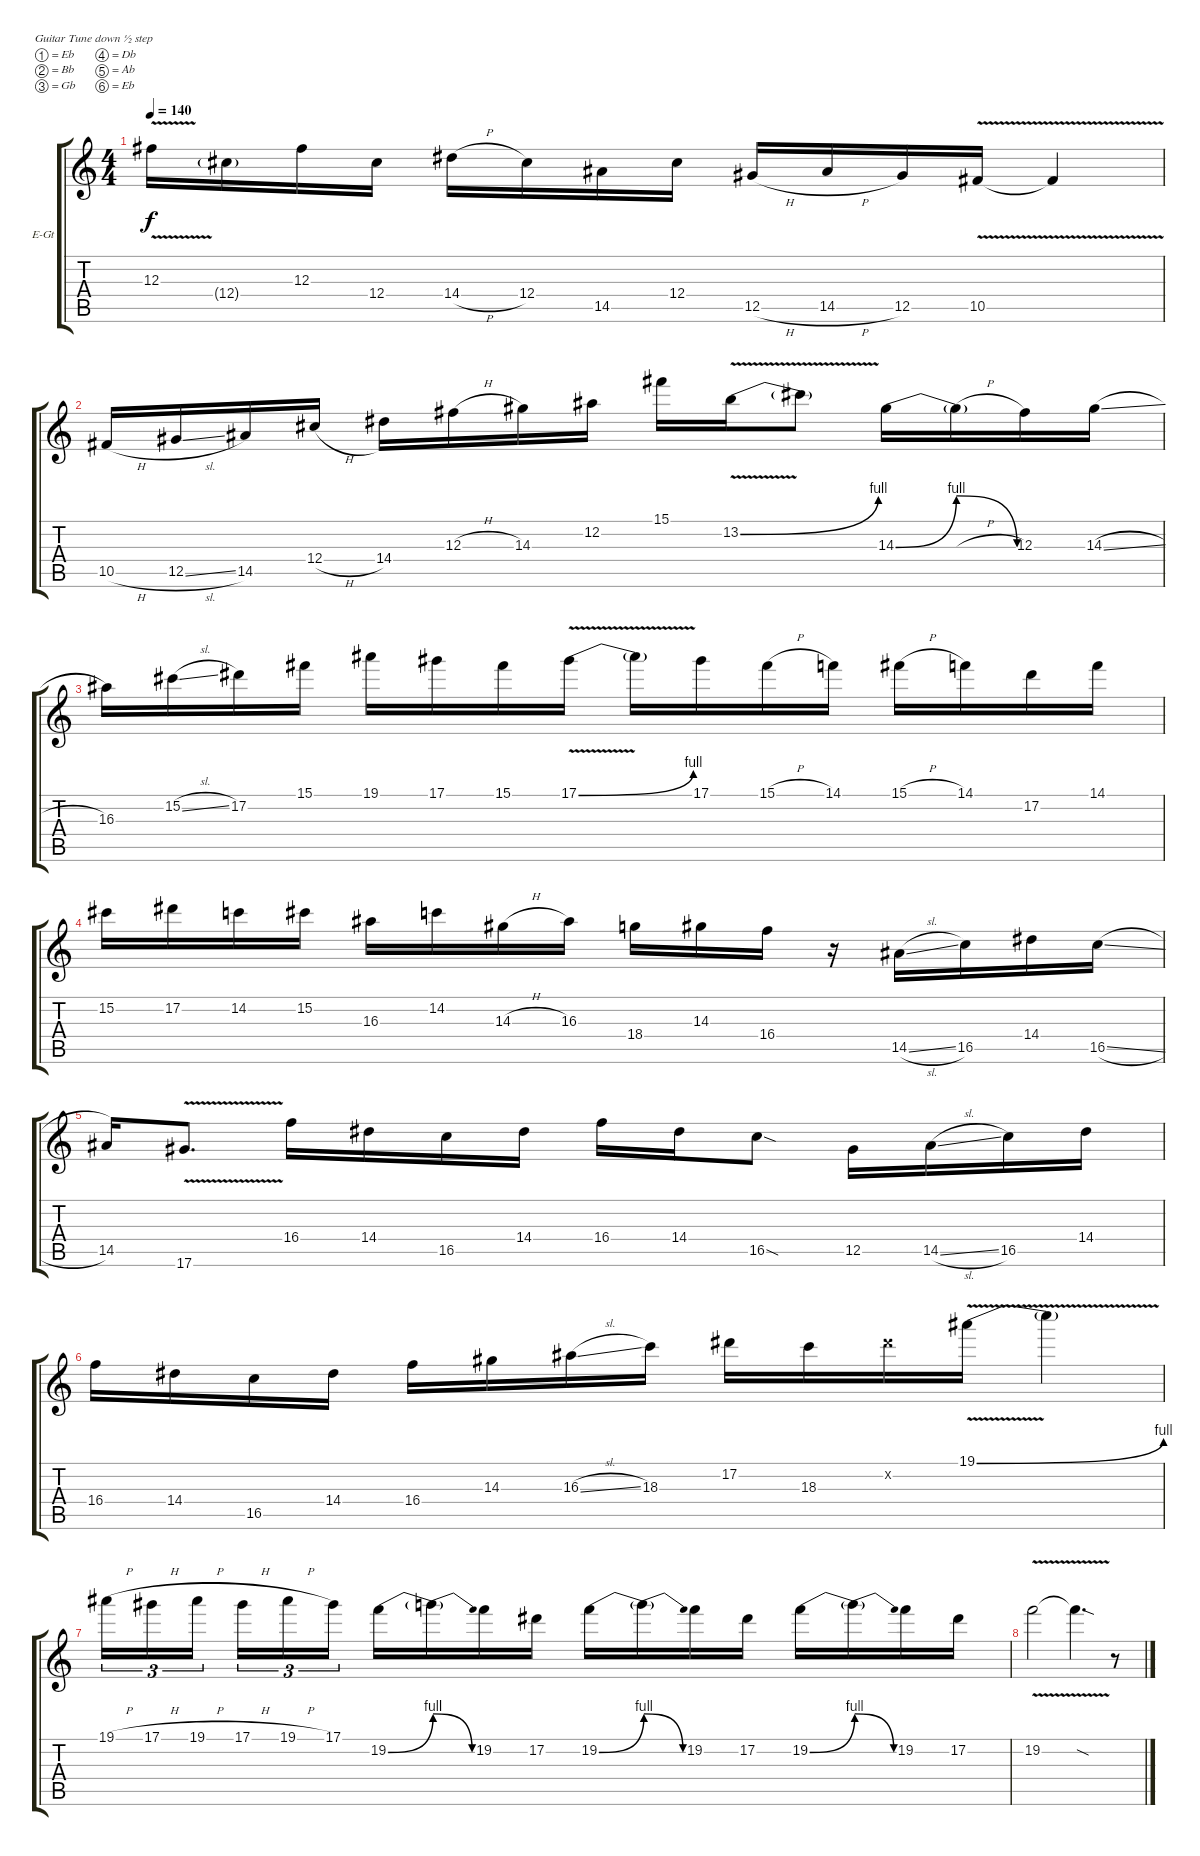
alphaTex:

\bracketExtendMode groupsimilarinstruments
\firstSystemTrackNameOrientation horizontal
\otherSystemsTrackNameOrientation horizontal
\track ("Lead Guitar" "E-Gt") {instrument overdrivenguitar}
\staff {score tabs}
\tuning (Eb4 Bb3 Gb3 Db3 Ab2 Eb2)
\ts (4 4)
\tempo 140
\clef g2
\ks c
12.3{v t}.16{dy f} 12.4{g}.16 12.3.16 12.4.16 14.4{h}.16 12.4.16 14.5.16 12.4.16 12.5{h}.16 14.5{h}.16 12.5.16 10.5{v}.16 10.5{v t}.4 |
10.5{h}.16 12.5{sl}.16 14.5.16 12.4{h}.16 14.4.16 12.3{h}.16 14.3.16 12.2.16 15.1.16 13.2{be (bend 0 0 36.6 4) v}.16 13.2{t}.8 14.3{be (bendrelease 0 0 30 4 30 4 60 0)}.16 14.3{h t}.16 12.3.16 14.3{sl}.16 |
16.3.16 15.2{sl}.16 17.2.16 15.1.16 19.1.16 17.1.16 15.1.16 17.1{be (bend 0 0 41.4 4) v}.16 17.1{t}.16 17.1.16 15.1{h}.16 14.1.16 15.1{h}.16 14.1.16 17.2.16 14.1.16 |
15.2.16 17.2.16 14.2.16 15.2.16 16.3.16 14.2.16 14.3{h}.16 16.3.16 18.4.16 14.3.16 16.4.16 r.16 14.5{sl}.16 16.5.16 14.4.16 16.5{sl}.16 |
14.5.16 17.6{v}.8{d} 16.4.16 14.4.16 16.5.16 14.4.16 16.4.16 14.4.16 16.5{sod}.8 12.5.16 14.5{sl}.16 16.5.16 14.4.16 |
16.4.16 14.4.16 16.5.16 14.4.16 16.4.16 14.3.16 16.3{sl}.16 18.3.16 17.2.16 18.3.16 17.2{x}.16 19.1{be (bend 0 0 47.4 4) v}.16 19.1{t}.4 |
19.1{h}.16{tu (3 2)} 17.1{h}.16{tu (3 2)} 19.1{h}.16{tu (3 2)} 17.1{h}.16{tu (3 2)} 19.1{h}.16{tu (3 2)} 17.1.16{tu (3 2)} 19.2{be (bend 0 0 60 4)}.16 19.2{be (release 0 4 60 0) t}.16 19.2.16 17.2.16 19.2{be (bend 0 0 60 4)}.16 19.2{be (release 0 4 60 0) t}.16 19.2.16 17.2.16 19.2{be (bend 0 0 60 4)}.16 19.2{be (release 0 4 60 0) t}.16 19.2.16 17.2.16 |
19.2{v}.2 19.2{v sod t}.4{d} r.8
